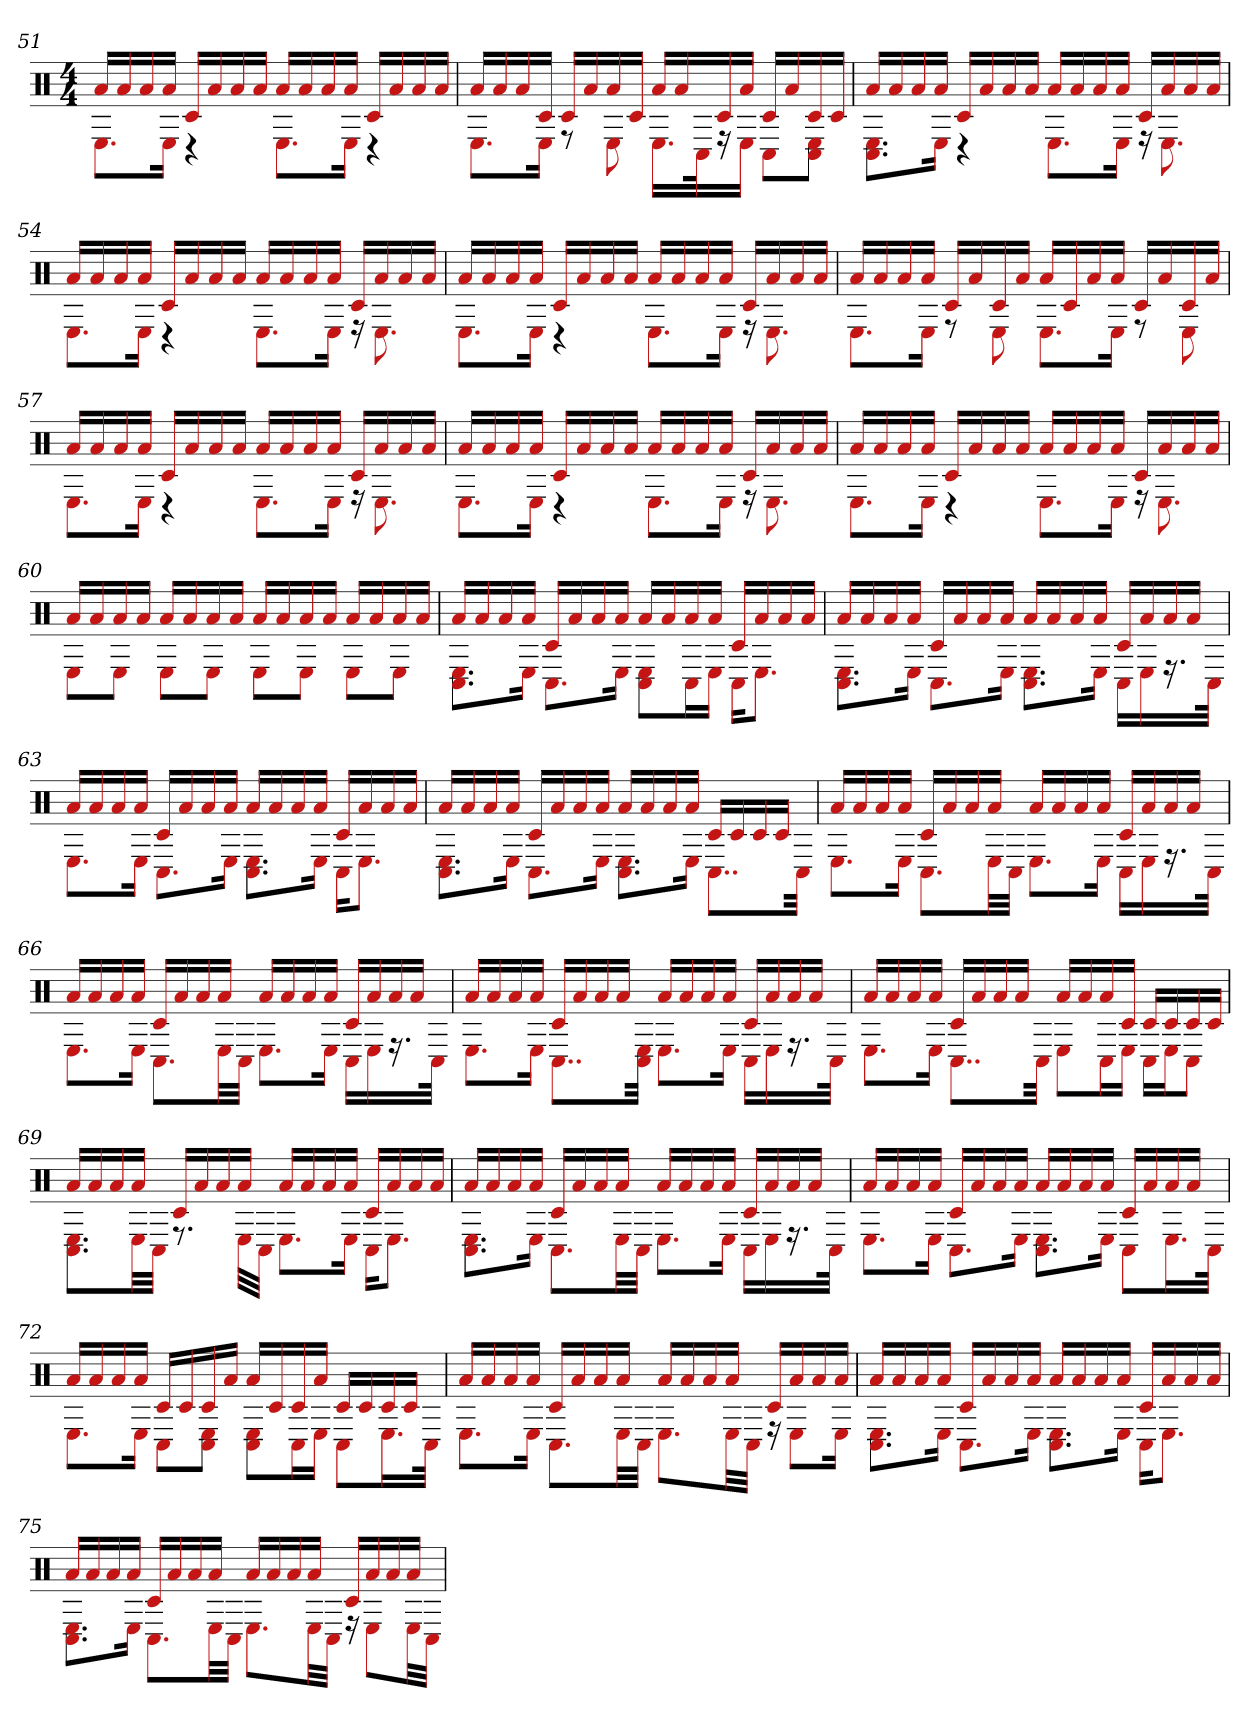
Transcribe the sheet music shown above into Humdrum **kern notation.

**kern
*part1
*staff1
*clefX
*k[]
*M4/4
=51
*^
16aLL	8.EL
16a	.
16a	.
16aJJ	16EJk
16c#LL	4r
16a	.
16a	.
16aJJ	.
16aLL	8.EL
16a	.
16a	.
16aJJ	16EJk
16c#LL	4r
16a	.
16a	.
16aJJ	.
=52	=52
16aLL	8.EL
16a	.
16a	.
16c#JJ	16EJk
16c#LL	8r
16a	.
16a	8E
16c#JJ	.
16aLL	16.ELL
16a	.
.	32C#k
16c#	16r
16aJJ	16EJJ
16c#LL	8C#L
16a	.
16c#	8E 8C#J
16c#JJ	.
=53	=53
16aLL	8.C# 8.EL
16a	.
16a	.
16aJJ	16EJk
16c#LL	4r
16a	.
16a	.
16aJJ	.
16aLL	8.EL
16a	.
16a	.
16aJJ	16EJk
16c#LL	16r
16a	8.E
16a	.
16aJJ	.
=54	=54
16aLL	8.EL
16a	.
16a	.
16aJJ	16EJk
16c#LL	4r
16a	.
16a	.
16aJJ	.
16aLL	8.EL
16a	.
16a	.
16aJJ	16EJk
16c#LL	16r
16a	8.E
16a	.
16aJJ	.
=55	=55
16aLL	8.EL
16a	.
16a	.
16aJJ	16EJk
16c#LL	4r
16a	.
16a	.
16aJJ	.
16aLL	8.EL
16a	.
16a	.
16aJJ	16EJk
16c#LL	16r
16a	8.E
16a	.
16aJJ	.
=56	=56
16aLL	8.EL
16a	.
16a	.
16aJJ	16EJk
16c#LL	8r
16a	.
16c#	8E
16aJJ	.
16aLL	8.EL
16c#	.
16a	.
16aJJ	16EJk
16c#LL	8r
16a	.
16c#	8E
16aJJ	.
=57	=57
16aLL	8.EL
16a	.
16a	.
16aJJ	16EJk
16c#LL	4r
16a	.
16a	.
16aJJ	.
16aLL	8.EL
16a	.
16a	.
16aJJ	16EJk
16c#LL	16r
16a	8.E
16a	.
16aJJ	.
=58	=58
16aLL	8.EL
16a	.
16a	.
16aJJ	16EJk
16c#LL	4r
16a	.
16a	.
16aJJ	.
16aLL	8.EL
16a	.
16a	.
16aJJ	16EJk
16c#LL	16r
16a	8.E
16a	.
16aJJ	.
=59	=59
16aLL	8.EL
16a	.
16a	.
16aJJ	16EJk
16c#LL	4r
16a	.
16a	.
16aJJ	.
16aLL	8.EL
16a	.
16a	.
16aJJ	16EJk
16c#LL	16r
16a	8.E
16a	.
16aJJ	.
=60	=60
16aLL	8EL
16a	.
16a	8EJ
16aJJ	.
16aLL	8EL
16a	.
16a	8EJ
16aJJ	.
16aLL	8EL
16a	.
16a	8EJ
16aJJ	.
16aLL	8EL
16a	.
16a	8EJ
16aJJ	.
=61	=61
16aLL	8.C# 8.EL
16a	.
16a	.
16aJJ	16EJk
16c#LL	8.C#L
16a	.
16a	.
16aJJ	16EJk
16aLL	8C# 8EL
16a	.
16a	16C#L
16aJJ	16EJJ
16c#LL	16C#KL
16a	8.EJ
16a	.
16aJJ	.
=62	=62
16aLL	8.C# 8.EL
16a	.
16a	.
16aJJ	16EJk
16c#LL	8.C#L
16a	.
16a	.
16aJJ	16EJk
16aLL	8.C# 8.EL
16a	.
16a	.
16aJJ	16EJk
16c#LL	16C#LL
16a	16E
16a	16.r
16aJJ	.
.	32C#JJk
=63	=63
16aLL	8.EL
16a	.
16a	.
16aJJ	16EJk
16c#LL	8.C#L
16a	.
16a	.
16aJJ	16EJk
16aLL	8.C# 8.EL
16a	.
16a	.
16aJJ	16EJk
16c#LL	16C#KL
16a	8.EJ
16a	.
16aJJ	.
=64	=64
16aLL	8.C# 8.EL
16a	.
16a	.
16aJJ	16EJk
16c#LL	8.C#L
16a	.
16a	.
16aJJ	16EJk
16aLL	8.C# 8.EL
16a	.
16a	.
16aJJ	16EJk
16c#LL	8..C#L
16c#	.
16c#	.
16c#JJ	.
.	32C#Jkk
=65	=65
16aLL	8.EL
16a	.
16a	.
16aJJ	16EJk
16c#LL	8.C#L
16a	.
16a	.
16aJJ	32ELL
.	32C#JJJ
16aLL	8.EL
16a	.
16a	.
16aJJ	16EJk
16c#LL	16C#LL
16a	16E
16a	16.r
16aJJ	.
.	32C#JJk
=66	=66
16aLL	8.EL
16a	.
16a	.
16aJJ	16EJk
16c#LL	8.C#L
16a	.
16a	.
16aJJ	32ELL
.	32C#JJJ
16aLL	8.EL
16a	.
16a	.
16aJJ	16EJk
16c#LL	16C#LL
16a	16E
16a	16.r
16aJJ	.
.	32C#JJk
=67	=67
16aLL	8.EL
16a	.
16a	.
16aJJ	16EJk
16c#LL	8..C#L
16a	.
16a	.
16aJJ	.
.	32E 32C#Jkk
16aLL	8.EL
16a	.
16a	.
16aJJ	16EJk
16c#LL	16C#LL
16a	16E
16a	16.r
16aJJ	.
.	32C#JJk
=68	=68
16aLL	8.EL
16a	.
16a	.
16aJJ	16EJk
16c#LL	8..C#L
16a	.
16a	.
16aJJ	.
.	32C#Jkk
16aLL	8EL
16a	.
16a	16C#L
16c#JJ	16EJJ
16c#LL	16C#LL
16c#	16EJ
16c#	8C#J
16c#JJ	.
=69	=69
16aLL	8.C# 8.EL
16a	.
16a	.
16aJJ	32ELL
.	32C#JJJ
16c#LL	8.r
16a	.
16a	.
16aJJ	32ELLL
.	32C#JJJ
16aLL	8.EL
16a	.
16a	.
16aJJ	16EJk
16c#LL	16C#KL
16a	8.EJ
16a	.
16aJJ	.
=70	=70
16aLL	8.C# 8.EL
16a	.
16a	.
16aJJ	16EJk
16c#LL	8.C#L
16a	.
16a	.
16aJJ	32ELL
.	32C#JJJ
16aLL	8.EL
16a	.
16a	.
16aJJ	16EJk
16c#LL	16C#LL
16a	16E
16a	16.r
16aJJ	.
.	32C#JJk
=71	=71
16aLL	8.EL
16a	.
16a	.
16aJJ	16EJk
16c#LL	8.C#L
16a	.
16a	.
16aJJ	16EJk
16aLL	8.C# 8.EL
16a	.
16a	.
16aJJ	16EJk
16c#LL	8C#L
16a	.
16a	16.EL
16aJJ	.
.	32C#JJk
=72	=72
16aLL	8.EL
16a	.
16a	.
16aJJ	16EJk
16c#LL	8C#L
16c#	.
16c#	8C# 8EJ
16aJJ	.
16aLL	8C# 8EL
16c#	.
16c#	16C#L
16aJJ	16EJJ
16c#LL	8C#L
16c#	.
16c#	16.EL
16c#JJ	.
.	32C#JJk
=73	=73
16aLL	8.EL
16a	.
16a	.
16aJJ	16EJk
16c#LL	8.C#L
16a	.
16a	.
16aJJ	32ELL
.	32C#JJJ
16aLL	8.EL
16a	.
16a	.
16aJJ	32ELL
.	32C#JJJ
16c#LL	16r
16a	8EL
16a	.
16aJJ	16EJk
=74	=74
16aLL	8.C# 8.EL
16a	.
16a	.
16aJJ	16EJk
16c#LL	8.C#L
16a	.
16a	.
16aJJ	16EJk
16aLL	8.C# 8.EL
16a	.
16a	.
16aJJ	16EJk
16c#LL	16C#KL
16a	8.EJ
16a	.
16aJJ	.
=75	=75
16aLL	8.C# 8.EL
16a	.
16a	.
16aJJ	16EJk
16c#LL	8.C#L
16a	.
16a	.
16aJJ	32ELL
.	32C#JJJ
16aLL	8.EL
16a	.
16a	.
16aJJ	32ELL
.	32C#JJJ
16c#LL	16r
16a	8EL
16a	.
16aJJ	32ELL
.	32C#JJJ
*v	*v
=
*-
